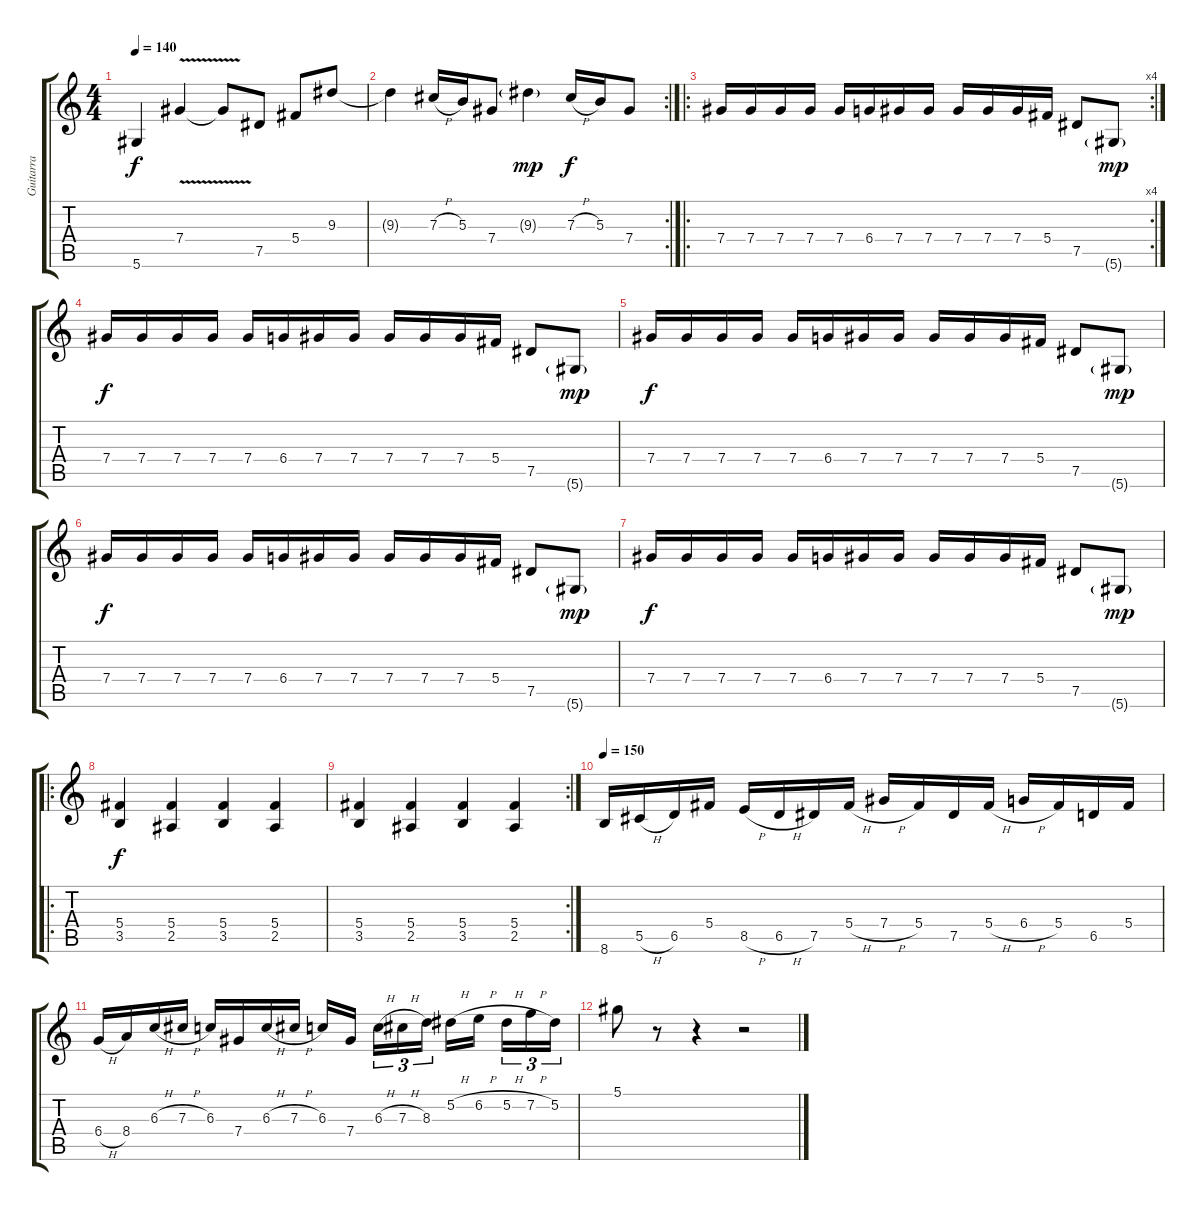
\track ("Guitarra" "Guitarra") {instrument distortionguitar}
\staff {score tabs}
\tuning (Eb4 Bb3 Gb3 Db3 Ab2 Eb2) {hide}
\ts (4 4)
\tempo 140
\clef g2
\ks c
5.6.4{dy f} 7.4{v}.4 7.4{t}.8 7.5.8 5.4.8 9.3.8 |
\rc 2
9.3{t}.4 7.3{h}.16 5.3.16 7.4.8 9.3{g}.4{dy mp} 7.3{h}.16{dy f} 5.3.16 7.4.8 |
\ro
\rc 4
7.4.16 7.4.16 7.4.16 7.4.16 7.4.16 6.4.16 7.4.16 7.4.16 7.4.16 7.4.16 7.4.16 5.4.16 7.5.8 5.6{g}.8{dy mp} |
7.4.16{dy f} 7.4.16 7.4.16 7.4.16 7.4.16 6.4.16 7.4.16 7.4.16 7.4.16 7.4.16 7.4.16 5.4.16 7.5.8 5.6{g}.8{dy mp} |
7.4.16{dy f} 7.4.16 7.4.16 7.4.16 7.4.16 6.4.16 7.4.16 7.4.16 7.4.16 7.4.16 7.4.16 5.4.16 7.5.8 5.6{g}.8{dy mp} |
7.4.16{dy f} 7.4.16 7.4.16 7.4.16 7.4.16 6.4.16 7.4.16 7.4.16 7.4.16 7.4.16 7.4.16 5.4.16 7.5.8 5.6{g}.8{dy mp} |
7.4.16{dy f} 7.4.16 7.4.16 7.4.16 7.4.16 6.4.16 7.4.16 7.4.16 7.4.16 7.4.16 7.4.16 5.4.16 7.5.8 5.6{g}.8{dy mp} |
\ro
(5.4 3.5).4{dy f} (5.4 2.5).4 (5.4 3.5).4 (5.4 2.5).4 |
\rc 2
(5.4 3.5).4 (5.4 2.5).4 (5.4 3.5).4 (5.4 2.5).4 |
\tempo 150
8.6.16 5.5{h}.16 6.5.16 5.4.16 8.5{h}.16 6.5{h}.16 7.5.16 5.4{h}.16 7.4{h}.16 5.4.16 7.5.16 5.4{h}.16 6.4{h}.16 5.4.16 6.5.16 5.4.16 |
6.4{h}.16 8.4.16 6.3{h}.16 7.3{h}.16 6.3.16 7.4.16 6.3{h}.16 7.3{h}.16 6.3.16 7.4.16 6.3{h}.16{tu (3 2)} 7.3{h}.16{tu (3 2)} 8.3.16{tu (3 2)} 5.2{h}.16 6.2{h}.16 5.2{h}.16{tu (3 2)} 7.2{h}.16{tu (3 2)} 5.2.16{tu (3 2)} |
5.1.8 r.8 r.4 r.2
